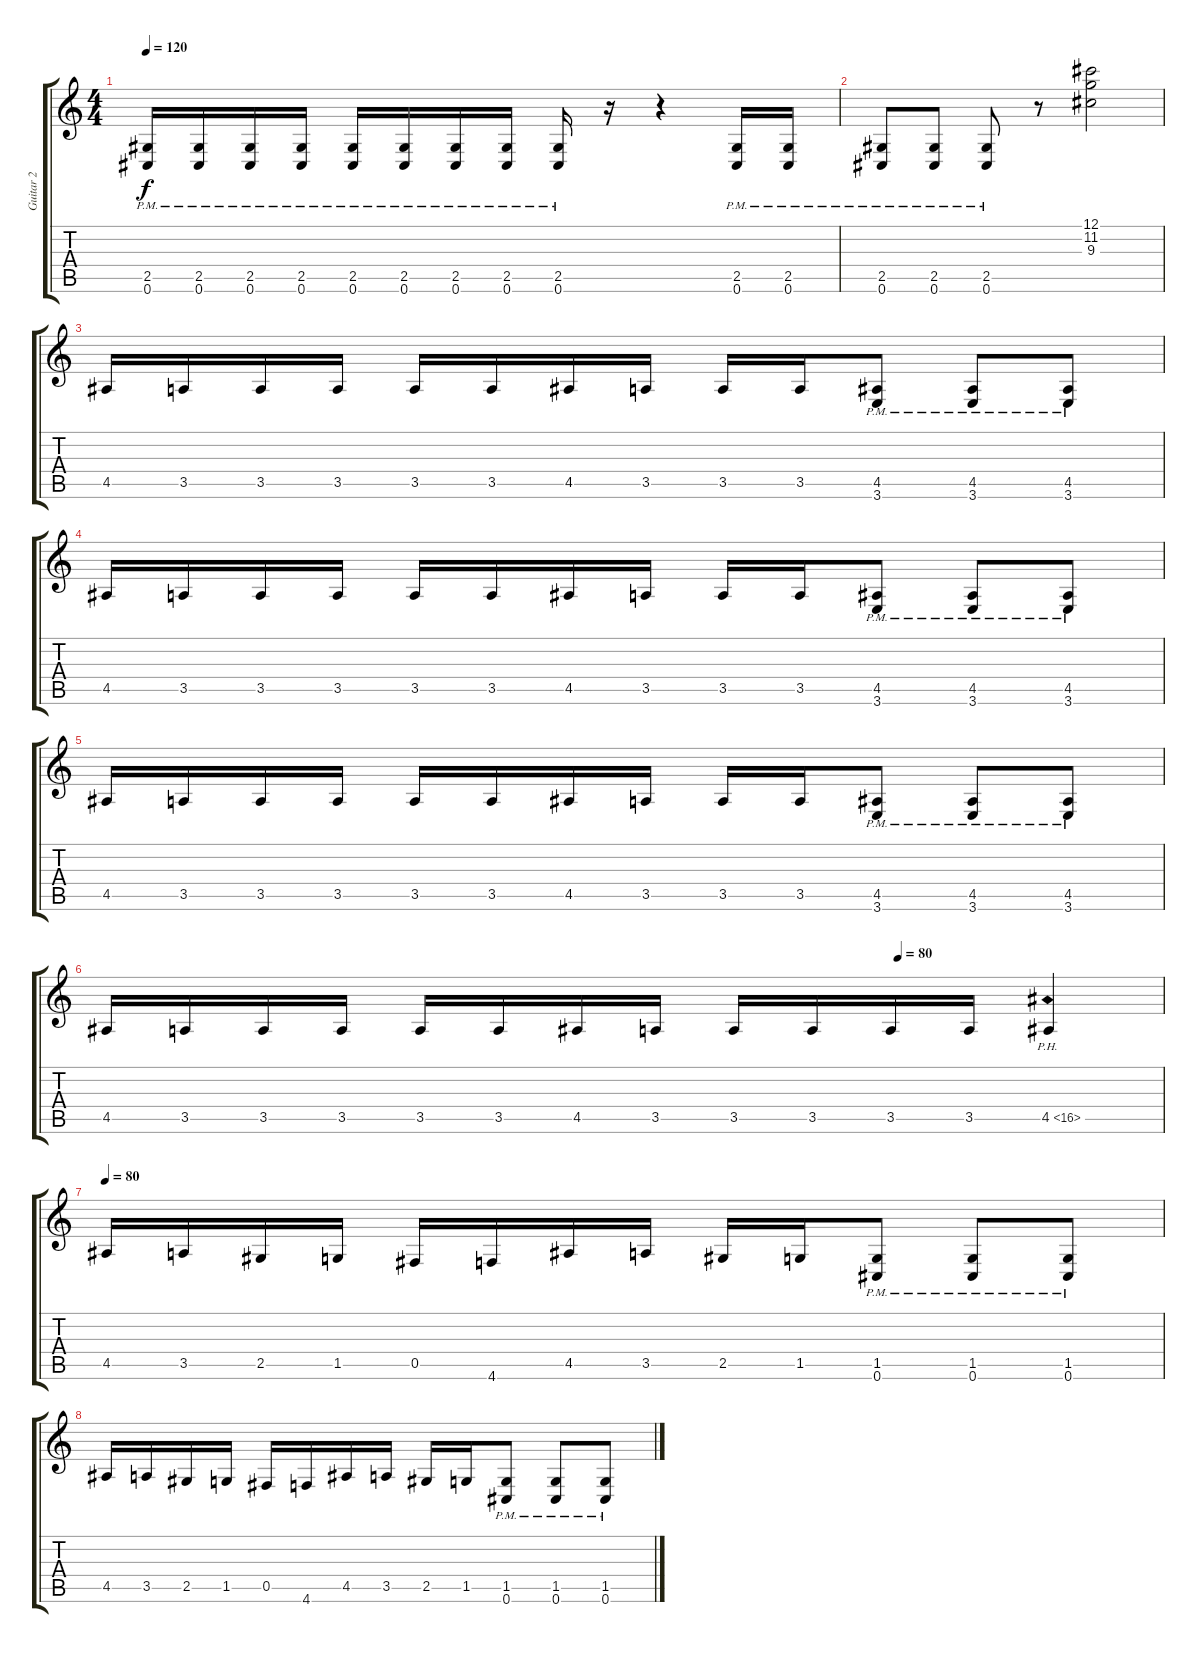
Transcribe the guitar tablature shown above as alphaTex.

\track ("Guitar 2" "Guitar 2") {instrument distortionguitar}
\staff {score tabs}
\tuning (Db4 Ab3 E3 B2 Gb2 Db2) {hide}
\ts (4 4)
\tempo 120
\clef g2
\ks c
(2.5{pm} 0.6{pm}).16{dy f} (2.5{pm} 0.6{pm}).16 (2.5{pm} 0.6{pm}).16 (2.5{pm} 0.6{pm}).16 (2.5{pm} 0.6{pm}).16 (2.5{pm} 0.6{pm}).16 (2.5{pm} 0.6{pm}).16 (2.5{pm} 0.6{pm}).16 (2.5{pm} 0.6{pm}).16 r.16 r.4 (2.5{pm} 0.6{pm}).16 (2.5{pm} 0.6{pm}).16 |
(2.5{pm} 0.6{pm}).8 (2.5{pm} 0.6{pm}).8 (2.5{pm} 0.6{pm}).8 r.8 (12.1 11.2 9.3).2 |
4.5.16 3.5.16 3.5.16 3.5.16 3.5.16 3.5.16 4.5.16 3.5.16 3.5.16 3.5.16 (4.5{pm} 3.6{pm}).8 (4.5{pm} 3.6{pm}).8 (4.5{pm} 3.6{pm}).8 |
4.5.16 3.5.16 3.5.16 3.5.16 3.5.16 3.5.16 4.5.16 3.5.16 3.5.16 3.5.16 (4.5{pm} 3.6{pm}).8 (4.5{pm} 3.6{pm}).8 (4.5{pm} 3.6{pm}).8 |
4.5.16 3.5.16 3.5.16 3.5.16 3.5.16 3.5.16 4.5.16 3.5.16 3.5.16 3.5.16 (4.5{pm} 3.6{pm}).8 (4.5{pm} 3.6{pm}).8 (4.5{pm} 3.6{pm}).8 |
\tempo (80 0.75)
4.5.16 3.5.16 3.5.16 3.5.16 3.5.16 3.5.16 4.5.16 3.5.16 3.5.16 3.5.16 3.5.16 3.5.16 4.5{ph 12}.4 |
\tempo 80
4.5.16 3.5.16 2.5.16 1.5.16 0.5.16 4.6.16 4.5.16 3.5.16 2.5.16 1.5.16 (1.5{pm} 0.6{pm}).8 (1.5{pm} 0.6{pm}).8 (1.5{pm} 0.6{pm}).8 |
4.5.16 3.5.16 2.5.16 1.5.16 0.5.16 4.6.16 4.5.16 3.5.16 2.5.16 1.5.16 (1.5{pm} 0.6{pm}).8 (1.5{pm} 0.6{pm}).8 (1.5{pm} 0.6{pm}).8
